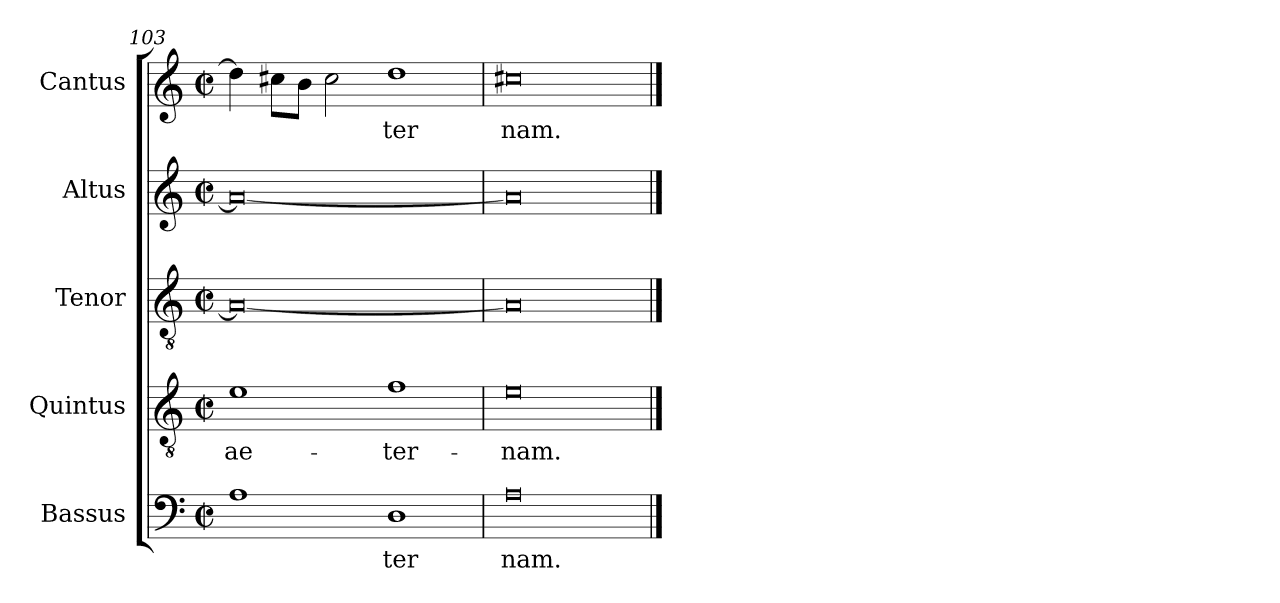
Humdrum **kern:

**kern	**text	**kern	**text	**kern	**text	**kern	**text	**kern	**text
*part5	*part5	*part4	*part4	*part3	*part3	*part2	*part2	*part1	*part1
*staff5	*staff5	*staff4	*staff4	*staff3	*staff3	*staff2	*staff2	*staff1	*staff1
*I"Bassus	*	*I"Quintus	*	*I"Tenor	*	*I"Altus	*	*I"Cantus	*
*clefF4	*	*clefGv2	*	*clefGv2	*	*clefG2	*	*clefG2	*
*k[]	*	*k[]	*	*k[]	*	*k[]	*	*k[]	*
*C:	*	*C:	*	*C:	*	*C:	*	*C:	*
*M2/2	*	*M2/2	*	*M2/2	*	*M2/2	*	*M2/2	*
*met(c|)	*	*met(c|)	*	*met(c|)	*	*met(c|)	*	*met(c|)	*
=103	=103	=103	=103	=103	=103	=103	=103	=103	=103
!	!LO:LY:b:cj	!	!LO:LY:b:cj	!	!LO:LY:b	!	!LO:LY:b:cj	!	!LO:LY:b:cj
1A	.	1e	ae-	0A_<	.	0a_<	.	4dd\]	.
!	!	!	!	!	!	!	!	!	!LO:LY:b:cj
.	.	.	.	.	.	.	.	8cc#X\L	.
!	!	!	!	!	!	!	!	!	!LO:LY:b:cj
.	.	.	.	.	.	.	.	8b\J	.
!	!	!	!	!	!	!	!	!	!LO:LY:b:cj
.	.	.	.	.	.	.	.	2cc#\	.
!	!LO:LY:b:cj	!	!LO:LY:b:cj	!	!	!	!	!	!LO:LY:b:cj
1D	ter	1f	-ter-	.	.	.	.	1dd	ter
=104	=104	=104	=104	=104	=104	=104	=104	=104	=104
!	!LO:LY:b:cj	!	!LO:LY:b:cj	!	!LO:LY:b	!	!LO:LY:b:cj	!	!LO:LY:b:cj
0A	nam.	0e	-nam.	0A]	.	0a]	.	0cc#X	nam.
==	==	==	==	==	==	==	==	==	==
*-	*-	*-	*-	*-	*-	*-	*-	*-	*-
